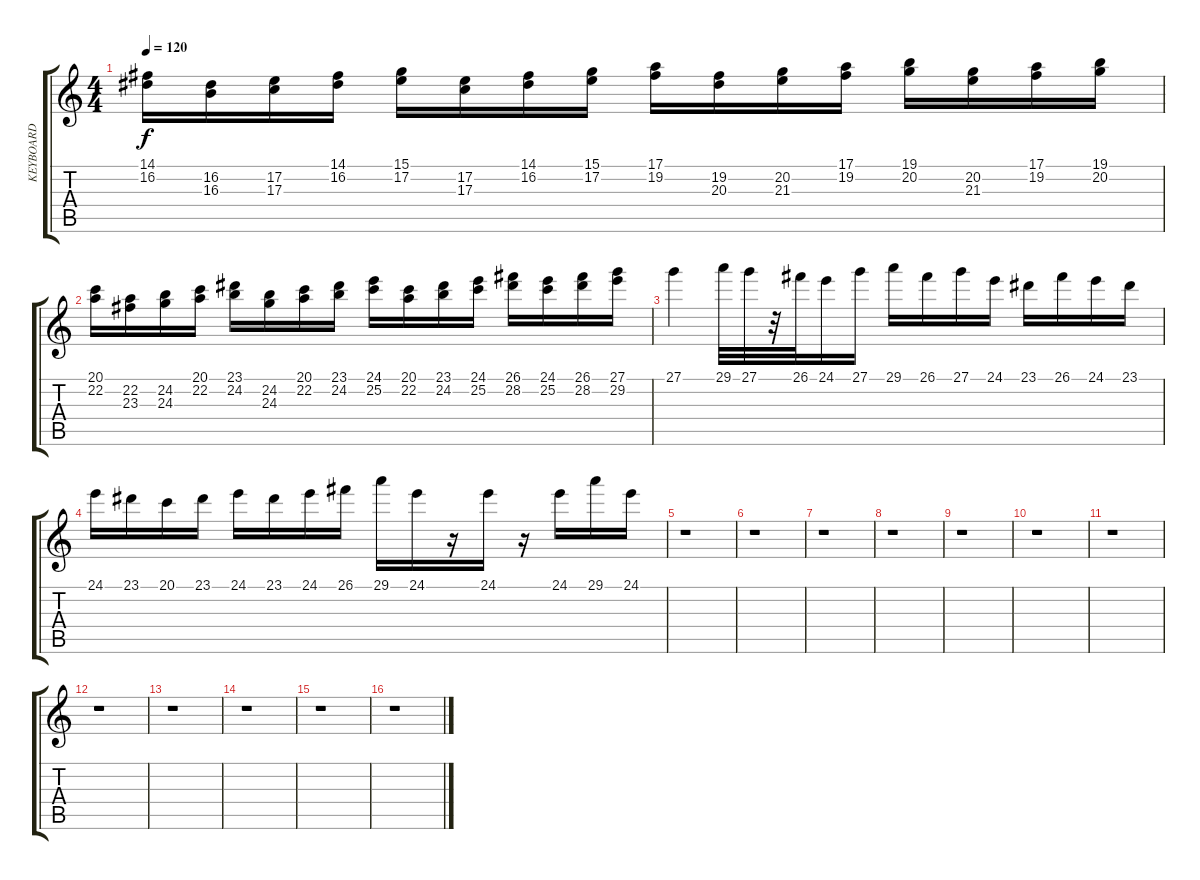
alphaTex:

\track (" KEYBOARD" " KEYBOARD") {instrument lead1square}
\staff {score tabs}
\tuning (E4 B3 G3 D3 A2 E2) {hide}
\ts (4 4)
\tempo 120
\clef g2
\ks c
(14.1 16.2).16{dy f} (16.2 16.3).16 (17.2 17.3).16 (14.1 16.2).16 (15.1 17.2).16 (17.2 17.3).16 (14.1 16.2).16 (15.1 17.2).16 (17.1 19.2).16 (19.2 20.3).16 (20.2 21.3).16 (17.1 19.2).16 (19.1 20.2).16 (20.2 21.3).16 (17.1 19.2).16 (19.1 20.2).16 |
(20.1 22.2).16 (22.2 23.3).16 (24.2 24.3).16 (20.1 22.2).16 (23.1 24.2).16 (24.2 24.3).16 (20.1 22.2).16 (23.1 24.2).16 (24.1 25.2).16 (20.1 22.2).16 (23.1 24.2).16 (24.1 25.2).16 (26.1 28.2).16 (24.1 25.2).16 (26.1 28.2).16 (27.1 29.2).16 |
27.1.4 29.1.32 27.1.32 r.32 26.1.32 24.1.16 27.1.16 29.1.16 26.1.16 27.1.16 24.1.16 23.1.16 26.1.16 24.1.16 23.1.16 |
24.1.16 23.1.16 20.1.16 23.1.16 24.1.16 23.1.16 24.1.16 26.1.16 29.1.16 24.1.16 r.16 24.1.16 r.16 24.1.16 29.1.16 24.1.16 |
r.1 |
r.1 |
r.1 |
r.1 |
r.1 |
r.1 |
r.1 |
r.1 |
r.1 |
r.1 |
r.1 |
r.1
